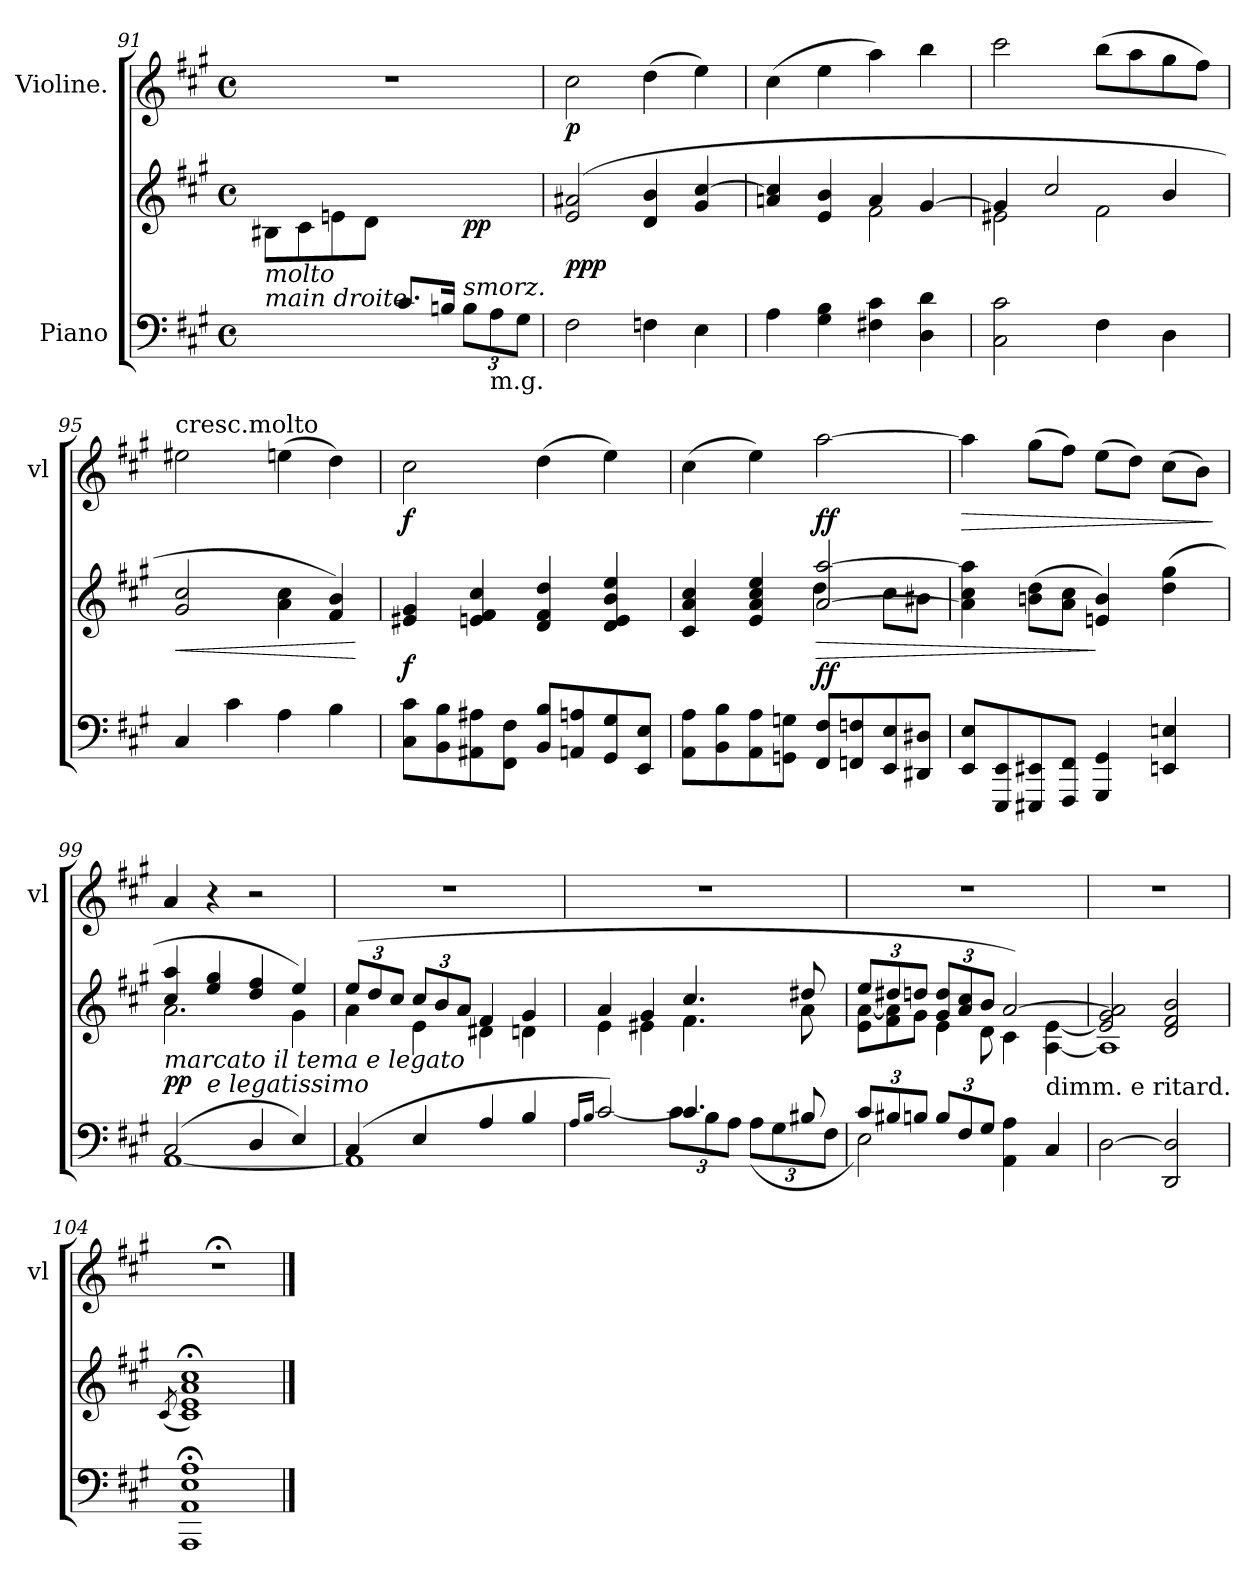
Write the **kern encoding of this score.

**kern	**kern	**dynam	**kern	**dynam
*part2	*part2	*part2	*part1	*part1
*staff3	*staff2	*staff2/3	*staff1	*staff1
*I"Piano	*	*	*I"Violine.	*
*	*	*	*I'vl	*
*clefF4	*clefG2	*	*clefG2	*
*k[f#c#g#]	*k[f#c#g#]	*	*k[f#c#g#]	*
*A:	*A:	*	*A:	*
*M4/4	*M4/4	*	*M4/4	*
*met(c)	*met(c)	*	*met(c)	*
=91	=91	=91	=91	=91
*	*^	*	*	*
!	!LO:TX:b:i:t=molto	!	!	!	!
!	!LO:TX:b:i:t=main droite	!	!	!	!
2ryy	8B#X\L	2.ryy	.	1r	.
.	8c#\	.	.	.	.
.	8en\	.	.	.	.
.	8d\J	.	.	.	.
8.c#\L	2ryy	.	.	.	.
16Bn/Jk	.	.	.	.	.
!LO:TX:a:i:t=smorz.	!	!	!	!	!
12B\L	.	4ryy	pp	.	.
!LO:TX:b:t=m.g.	!	!	!	!	!
12A\	.	.	.	.	.
12G#\J	.	.	.	.	.
*	*v	*v	*	*	*
=92	=92	=92	=92	=92
2F#\	(2e/ 2a#X/	ppp	2cc#\	p
4Fn\	4d/ 4b/	.	(4dd\	.
4E\	4g#/ [4cc#/	.	4ee\)	.
=93	=93	=93	=93	=93
*	*^	*	*	*
4A\	4an/ 4cc#]/	2ryy	.	(4cc#\	.
4G#\ 4B\	4e/ 4b/	.	.	4ee\	.
4F#X\ 4c#\	4a/	2f#\	.	4aa\)	.
4D\ 4d\	[4g#/	.	.	4bb\	.
=94	=94	=94	=94	=94	=94
2C#\ 2c#\	4g#/]	2e#X\	.	2ccc#\	.
.	2cc#/	.	.	.	.
4F#\	.	2f#\	.	(8bb\L	.
.	.	.	.	8aa\	.
4D\	4b/	.	.	8gg#\	.
.	.	.	.	8ff#\J)	.
*	*v	*v	*	*	*
=95	=95	=95	=95	=95
!	!	!	!LO:TX:t=cresc.molto	!
!	!	!LO:HP:b	!	!
4C#/	2g#/ 2cc#/	<	2ee#X\	.
4c#\	.	.	.	.
4A\	4a\ 4cc#\	.	(4een\	.
4B\	4f#/ 4b/)	.	4dd\)	.
.	.	[	.	.
=96	=96	=96	=96	=96
8C#\ 8c#\L	4e#X/ 4g#/	f	2cc#\	f
8BB\ 8B\	.	.	.	.
8AA#X\ 8A#X\	4en/ 4f#/ 4cc#/	.	.	.
8FF#\ 8F#\J	.	.	.	.
8BB/ 8B/L	4d/ 4f#/ 4dd/	.	(4dd\	.
8AAn/ 8An/	.	.	.	.
8GG#/ 8G#/	4d/ 4e/ 4b/ 4ee/	.	4ee\)	.
8EE/ 8E/J	.	.	.	.
=97	=97	=97	=97	=97
*	*^	*	*	*
8AA\ 8A\L	4c#/ 4a/ 4cc#/	2ryy	.	(4cc#\	.
8BB\ 8B\	.	.	.	.	.
8AA\ 8A\	4e/ 4a/ 4cc#/ 4ee/	.	.	4ee\)	.
8GGn\ 8Gn\J	.	.	.	.	.
!	!	!	!LO:HP:b	!	!
8FF#/ 8F#/L	[2a/ [2aa/	4dd\	> ff	[2aa\	ff
8FFn/ 8Fn/	.	.	.	.	.
8EE/ 8E/	.	8cc#\L	.	.	.
8DD#X/ 8D#X/J	.	8b#X\J	.	.	.
=98	=98	=98	=98	=98	=98
!	!	!	!	!	!LO:HP:b
*	*v	*v	*	*	*
8EE/ 8E/L	4a]\ 4cc#\ 4aa]\	.	4aa\]	>
8EEE/ 8EE/	.	.	.	.
8EEE#X/ 8EE#X/	(8bn\ 8dd\L	.	(8gg#\L	.
8FFF#/ 8FF#/J	8a\ 8cc#\J	.	8ff#\J)	.
4GGG#/ 4GG#/	4en/ 4b/)	]	(8ee\L	.
.	.	.	8dd\J)	.
4EEn/ 4En/	(4dd\ 4gg#\	.	(8cc#\L	.
.	.	.	8b\J)	.
.	.	.	.	]
=99	=99	=99	=99	=99
*^	*^	*	*	*
!	!	!LO:TX:b:i:t=marcato il tema e legato	!	!	!	!
(2C#/	[1AA	4cc#/ 4aa/	2.a\	pp	4a/	.
!	!	!LO:TX:b:i:t=e legatissimo	!	!	!	!
.	.	4ee/ 4gg#/	.	.	4r	.
4D/	.	4dd/ 4ff#/	.	.	2r	.
4E/)	.	4ee/)	4g#\	.	.	.
=100	=100	=100	=100	=100	=100	=100
(4C#/	1AA]	(12ee/L	4a\	.	1r	.
.	.	12dd/	.	.	.	.
.	.	12cc#/J	.	.	.	.
4E/	.	12cc#/L	4e\	.	.	.
.	.	12b/	.	.	.	.
.	.	12a/J	.	.	.	.
4A/	.	4f#/	4d#X\	.	.	.
4B/	.	4g#/	4dn\	.	.	.
=101	=101	=101	=101	=101	=101	=101
16qqA/LL	.	.	.	.	.	.
16qqB/JJ	.	.	.	.	.	.
[2c#/)	2ryy	4a/	4e\	.	1r	.
.	.	4g#/	4e#X\	.	.	.
4.c#/]	12c#\L	4.cc#/	4.f#\	.	.	.
.	12B\	.	.	.	.	.
.	12A\J	.	.	.	.	.
.	(12A\L	.	.	.	.	.
.	12G#\	.	.	.	.	.
8B#X/	.	8dd#X/	8a\	.	.	.
.	12F#\J	.	.	.	.	.
=102	=102	=102	=102	=102	=102	=102
*	*	*	*Xtuplet	*	*	*
12c#/L	2E\)	12ee/L	12e\ [12a\L	.	1r	.
12B#X/	.	12dd#X/	12f#\ 12a]\	.	.	.
12Bn/J	.	12ddn/J	12g#\J	.	.	.
*	*	*tuplet	*Xtuplet	*	*	*
12B/L	.	12g#/ 12dd/L	6e\	.	.	.
12F#/	.	12a/ 12cc#/	.	.	.	.
12G#/J	.	12b/J	12d\	.	.	.
4AA\ 4A\	2ryy	[2a/)	4c#\	.	.	.
!	!	!	!LO:TX:b:t=dimm. e ritard.	!	!	!
4C#/	.	.	[4A\ [4e\	.	.	.
*v	*v	*	*	*	*	*
=103	=103	=103	=103	=103	=103
[2D\	2e]/ 2g#/ 2a]/	1A]	.	1r	.
2DD/ 2D]/	2d/ 2f#/ 2b/	.	.	.	.
*	*v	*v	*	*	*
=104	=104	=104	=104	=104
.	(8qc#/	.	.	.
1AAA;< 1AA;< 1E;< 1A;<	1c#;< 1e;< 1a;< 1cc#;<)	.	1r;<	.
==	==	==	==	==
*-	*-	*-	*-	*-
